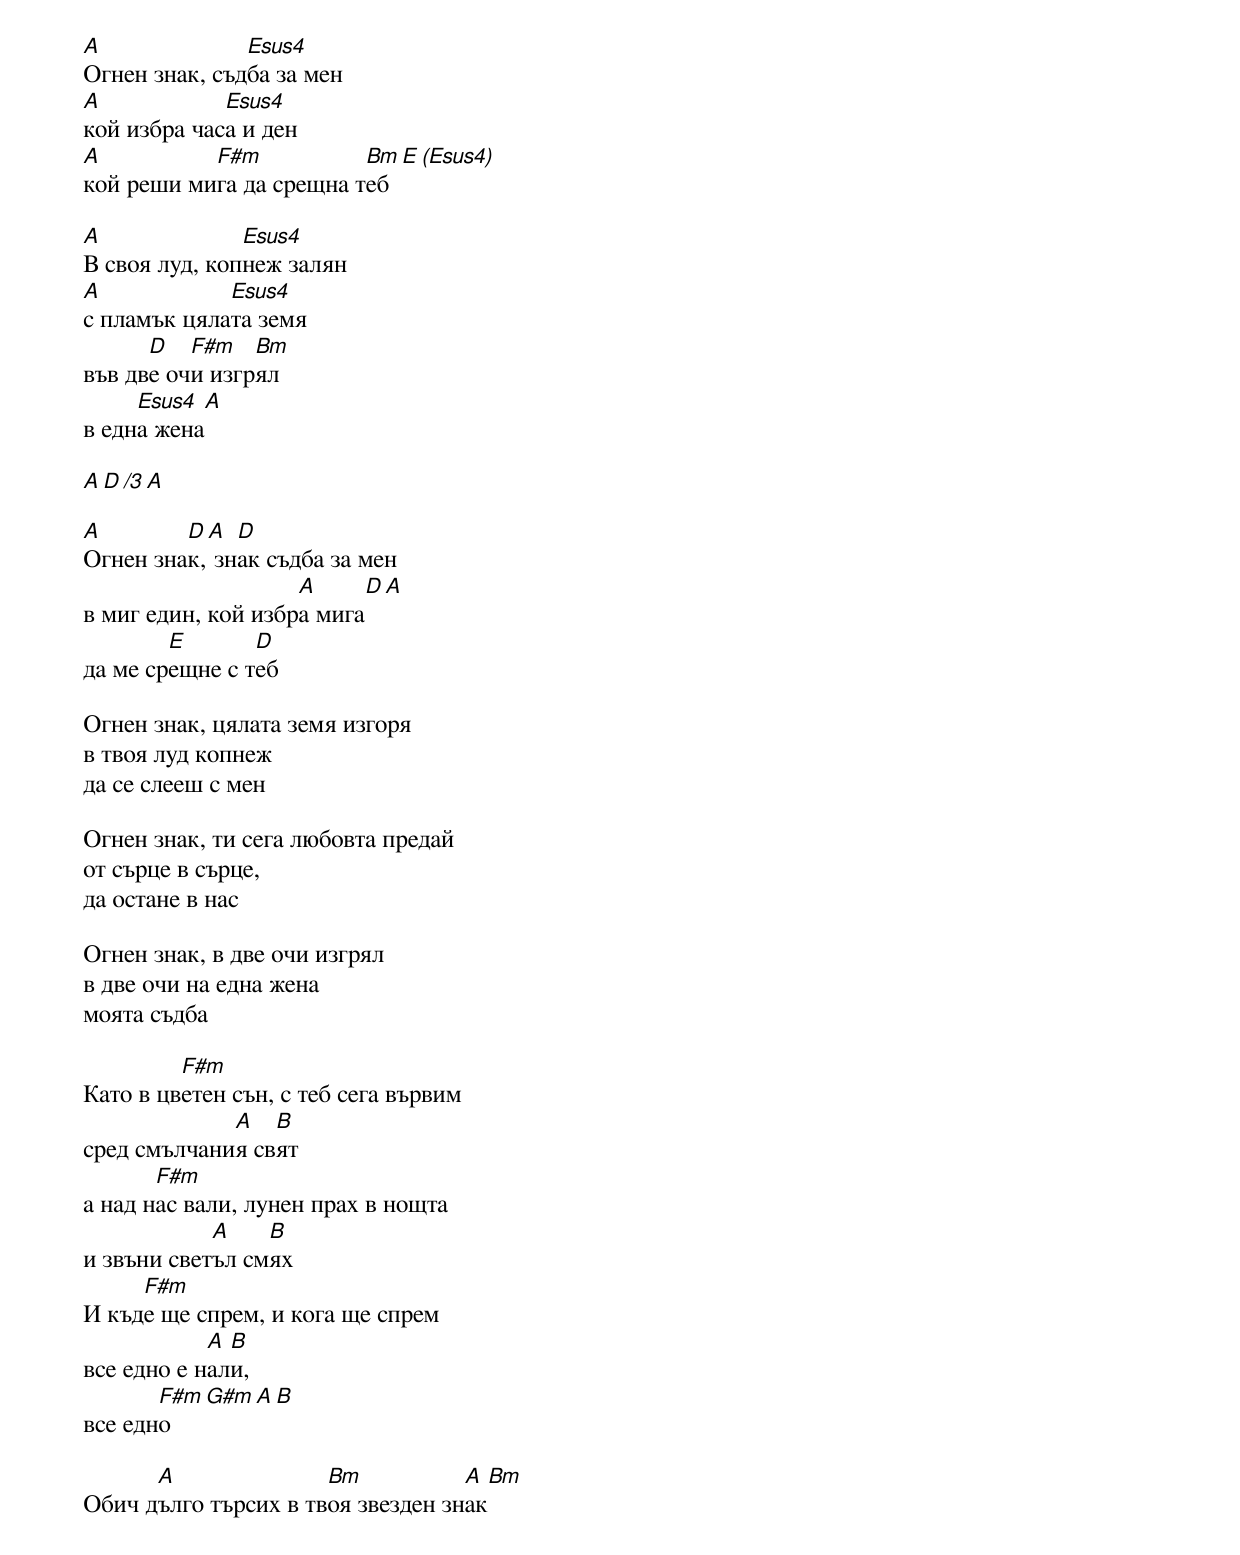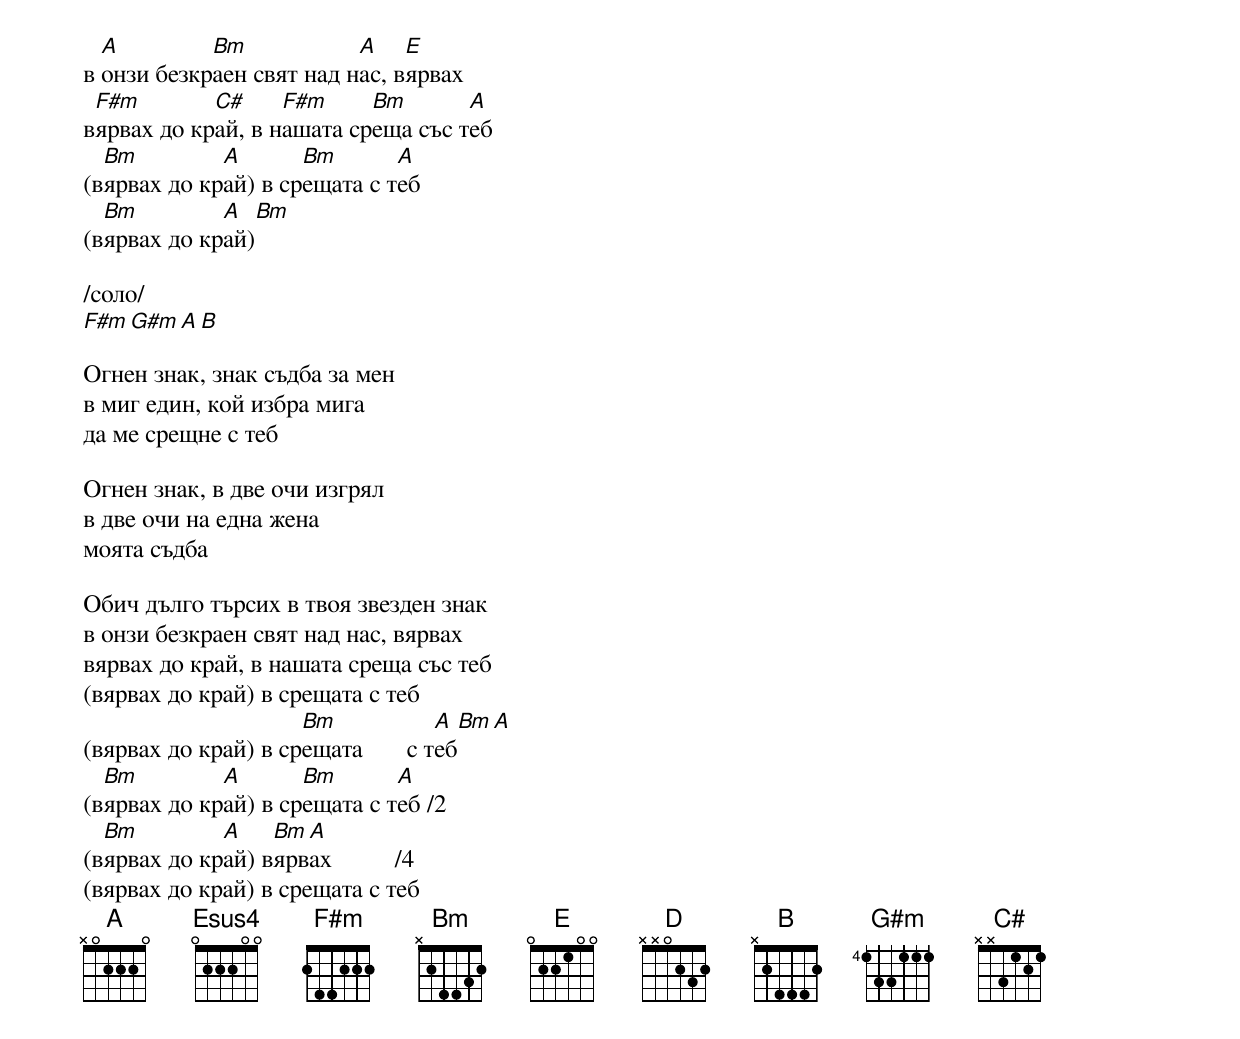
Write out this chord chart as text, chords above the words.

A              Esus4
Огнен знак, съдба за мен
A            Esus4
кой избра часа и ден
A          F#m           Bm  E (Esus4)
кой реши мига да срещна теб

A              Esus4
В своя луд, копнеж залян
A            Esus4
с пламък цялата земя
      D   F#m   Bm
във две очи изгрял
     Esus4  A
в една жена

A D /3 A

A        D A  D
Огнен знак, знак съдба за мен
                    A      D A
в миг един, кой избра мига
        E       D
да ме срещне с теб

Огнен знак, цялата земя изгоря
в твоя луд копнеж
да се слееш с мен

Огнен знак, ти сега любовта предай
от сърце в сърце,
да остане в нас

Огнен знак, в две очи изгрял
в две очи на една жена
моята съдба

         F#m
Като в цветен сън, с теб сега вървим
             A   B
сред смълчания свят
       F#m
а над нас вали, лунен прах в нощта
            A    B
и звъни светъл смях
     F#m
И къде ще спрем, и кога ще спрем
            A B
все едно е нали,
       F#m   G#m  A  B
все едно

      A               Bm           A    Bm
Обич дълго търсих в твоя звезден знак
  A         Bm            A    E
в онзи безкраен свят над нас, вярвах
 F#m        C#     F#m     Bm       A
вярвах до край, в нашата среща със теб
  Bm         A       Bm       A
(вярвах до край) в срещата с теб
  Bm         A    Bm
(вярвах до край)

/соло/
F#m      G#m A B

Огнен знак, знак съдба за мен
в миг един, кой избра мига
да ме срещне с теб

Огнен знак, в две очи изгрял
в две очи на една жена
моята съдба

Обич дълго търсих в твоя звезден знак
в онзи безкраен свят над нас, вярвах
вярвах до край, в нашата среща със теб
(вярвах до край) в срещата с теб
                     Bm             A  Bm  A
(вярвах до край) в срещата       с теб
  Bm         A       Bm       A
(вярвах до край) в срещата с теб /2
  Bm         A    Bm A
(вярвах до край) вярвах          /4
(вярвах до край) в срещата с теб
